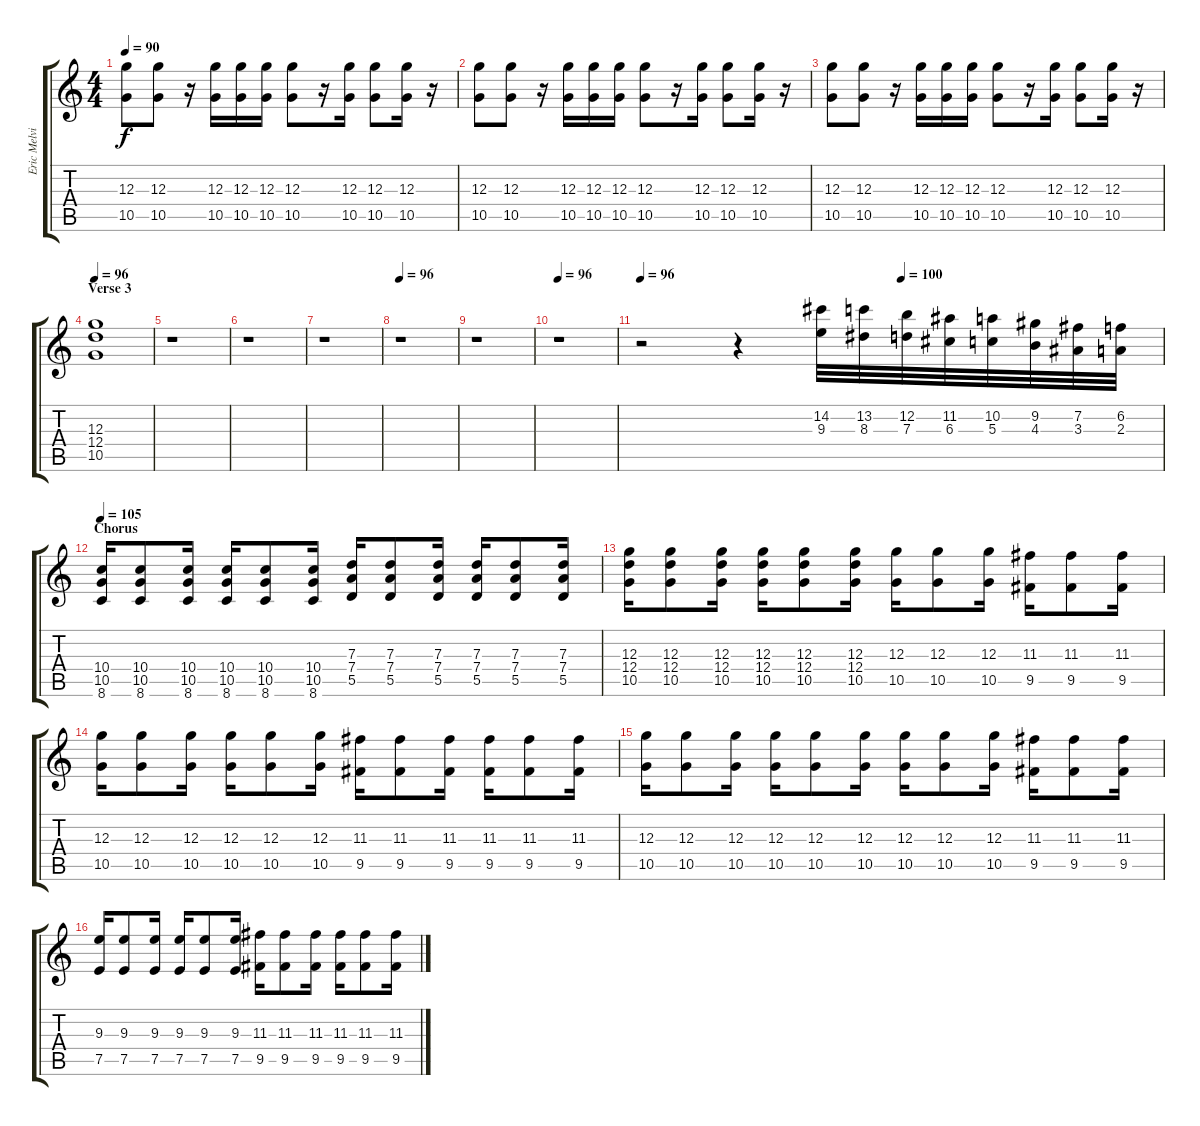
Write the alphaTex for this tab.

\track ("Eric Melvin" "Eric Melvi") {instrument overdrivenguitar}
\staff {score tabs}
\tuning (E4 B3 G3 D3 A2 E2) {hide}
\ts (4 4)
\tempo 90
\clef g2
\ks c
(12.3 10.5).8{dy f} (12.3 10.5).8 r.16 (12.3 10.5).16 (12.3 10.5).16 (12.3 10.5).16 (12.3 10.5).8 r.16 (12.3 10.5).16 (12.3 10.5).8 (12.3 10.5).16 r.16 |
(12.3 10.5).8 (12.3 10.5).8 r.16 (12.3 10.5).16 (12.3 10.5).16 (12.3 10.5).16 (12.3 10.5).8 r.16 (12.3 10.5).16 (12.3 10.5).8 (12.3 10.5).16 r.16 |
(12.3 10.5).8 (12.3 10.5).8 r.16 (12.3 10.5).16 (12.3 10.5).16 (12.3 10.5).16 (12.3 10.5).8 r.16 (12.3 10.5).16 (12.3 10.5).8 (12.3 10.5).16 r.16 |
\section ("" "Verse 3")
\tempo 96
(12.3 12.4 10.5).1{volume 8} |
r.1{volume 12} |
r.1 |
r.1 |
\tempo 96
r.1 |
r.1 |
\tempo 96
r.1 |
\tempo 96
\tempo (100 0.5)
r.2 r.4 (14.2 9.3).32 (13.2 8.3).32 (12.2 7.3).32 (11.2 6.3).32 (10.2 5.3).32 (9.2 4.3).32 (7.2 3.3).32 (6.2 2.3).32 |
\section ("" "Chorus")
\tempo 105
(10.4 10.5 8.6).16 (10.4 10.5 8.6).8 (10.4 10.5 8.6).16 (10.4 10.5 8.6).16 (10.4 10.5 8.6).8 (10.4 10.5 8.6).16 (7.3 7.4 5.5).16 (7.3 7.4 5.5).8 (7.3 7.4 5.5).16 (7.3 7.4 5.5).16 (7.3 7.4 5.5).8 (7.3 7.4 5.5).16 |
(12.3 12.4 10.5).16 (12.3 12.4 10.5).8 (12.3 12.4 10.5).16 (12.3 12.4 10.5).16 (12.3 12.4 10.5).8 (12.3 12.4 10.5).16 (12.3 10.5).16 (12.3 10.5).8 (12.3 10.5).16 (11.3 9.5).16 (11.3 9.5).8 (11.3 9.5).16 |
(12.3 10.5).16 (12.3 10.5).8 (12.3 10.5).16 (12.3 10.5).16 (12.3 10.5).8 (12.3 10.5).16 (11.3 9.5).16 (11.3 9.5).8 (11.3 9.5).16 (11.3 9.5).16 (11.3 9.5).8 (11.3 9.5).16 |
(12.3 10.5).16 (12.3 10.5).8 (12.3 10.5).16 (12.3 10.5).16 (12.3 10.5).8 (12.3 10.5).16 (12.3 10.5).16 (12.3 10.5).8 (12.3 10.5).16 (11.3 9.5).16 (11.3 9.5).8 (11.3 9.5).16 |
(9.3 7.5).16 (9.3 7.5).8 (9.3 7.5).16 (9.3 7.5).16 (9.3 7.5).8 (9.3 7.5).16 (11.3 9.5).16 (11.3 9.5).8 (11.3 9.5).16 (11.3 9.5).16 (11.3 9.5).8 (11.3 9.5).16
